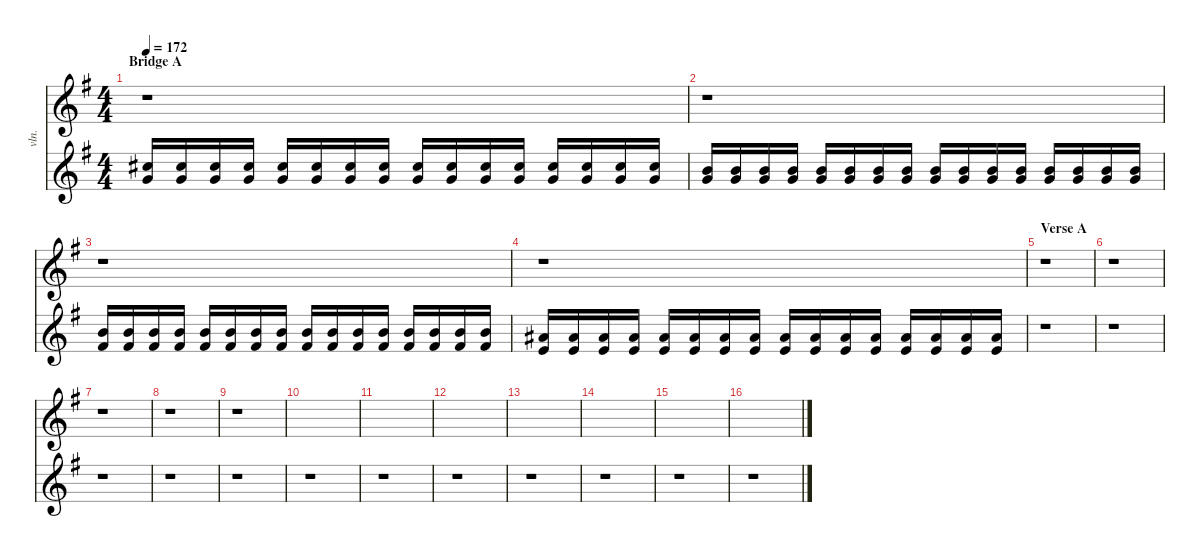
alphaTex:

\defaultSystemsLayout 4
\hideDynamics
\bracketExtendMode nobrackets
\otherSystemsTrackNameOrientation horizontal
\track ("Strings" "vln.") {instrument stringensemble1}
\staff {score}
\tuning (E5 A4 D4 G3)
\ts (4 4)
\section ("" "Bridge A")
\tempo 172
\clef g2
\ks eminor
r.1{dy fff beam Down} |
r.1{beam Down} |
r.1{beam Down} |
r.1{beam Down} |
\section ("" "Verse A")
r.1{beam Down} |
r.1{beam Down} |
r.1{beam Down} |
r.1{beam Down} |
r.1{beam Down} |
|
|
|
|
|
|
\staff {score}
\tuning (G2 D2 A1 E1 B0)
\clef g2
\ottava regular
\simile none
\ks eminor
(29.2{acc forcenatural} 30.1{acc #}).16{dy fff beam Up} (29.2{acc forcenatural} 30.1{acc #}).16{dy ff beam Up} (29.2{acc forcenatural} 30.1{acc #}).16{beam Up} (29.2{acc forcenatural} 30.1{acc #}).16{beam Up} (29.2{acc forcenatural} 30.1{acc #}).16{beam Up} (29.2{acc forcenatural} 30.1{acc #}).16{beam Up} (29.2{acc forcenatural} 30.1{acc #}).16{beam Up} (29.2{acc forcenatural} 30.1{acc #}).16{beam Up} (29.2{acc forcenatural} 30.1{acc #}).16{beam Up} (29.2{acc forcenatural} 30.1{acc #}).16{beam Up} (29.2{acc forcenatural} 30.1{acc #}).16{beam Up} (29.2{acc forcenatural} 30.1{acc #}).16{beam Up} (29.2{acc forcenatural} 30.1{acc #}).16{beam Up} (29.2{acc forcenatural} 30.1{acc #}).16{dy fff beam Up} (29.2{acc forcenatural} 30.1{acc #}).16{beam Up} (29.2{acc forcenatural} 30.1{acc #}).16{beam Up} |
(29.2{acc forcenatural} 28.1{acc forcenatural}).16{beam Up} (29.2{acc forcenatural} 28.1{acc forcenatural}).16{dy ff beam Up} (29.2{acc forcenatural} 28.1{acc forcenatural}).16{beam Up} (29.2{acc forcenatural} 28.1{acc forcenatural}).16{beam Up} (29.2{acc forcenatural} 28.1{acc forcenatural}).16{beam Up} (29.2{acc forcenatural} 28.1{acc forcenatural}).16{beam Up} (29.2{acc forcenatural} 28.1{acc forcenatural}).16{beam Up} (29.2{acc forcenatural} 28.1{acc forcenatural}).16{beam Up} (29.2{acc forcenatural} 28.1{acc forcenatural}).16{beam Up} (29.2{acc forcenatural} 28.1{acc forcenatural}).16{beam Up} (29.2{acc forcenatural} 28.1{acc forcenatural}).16{beam Up} (29.2{acc forcenatural} 28.1{acc forcenatural}).16{beam Up} (29.2{acc forcenatural} 28.1{acc forcenatural}).16{beam Up} (29.2{acc forcenatural} 28.1{acc forcenatural}).16{beam Up} (29.2{acc forcenatural} 28.1{acc forcenatural}).16{beam Up} (29.2{acc forcenatural} 28.1{acc forcenatural}).16{beam Up} |
(28.2{acc #} 28.1{acc forcenatural}).16{dy fff beam Up} (28.2{acc #} 28.1{acc forcenatural}).16{dy ff beam Up} (28.2{acc #} 28.1{acc forcenatural}).16{beam Up} (28.2{acc #} 28.1{acc forcenatural}).16{beam Up} (28.2{acc #} 28.1{acc forcenatural}).16{beam Up} (28.2{acc #} 28.1{acc forcenatural}).16{beam Up} (28.2{acc #} 28.1{acc forcenatural}).16{beam Up} (28.2{acc #} 28.1{acc forcenatural}).16{beam Up} (28.2{acc #} 28.1{acc forcenatural}).16{beam Up} (28.2{acc #} 28.1{acc forcenatural}).16{beam Up} (28.2{acc #} 28.1{acc forcenatural}).16{beam Up} (28.2{acc #} 28.1{acc forcenatural}).16{beam Up} (28.2{acc #} 28.1{acc forcenatural}).16{beam Up} (28.2{acc #} 28.1{acc forcenatural}).16{beam Up} (28.2{acc #} 28.1{acc forcenatural}).16{dy fff beam Up} (28.2{acc #} 28.1{acc forcenatural}).16{beam Up} |
(26.2{acc forcenatural} 27.1{acc #}).16{beam Up} (26.2{acc forcenatural} 27.1{acc #}).16{dy ff beam Up} (26.2{acc forcenatural} 27.1{acc #}).16{beam Up} (26.2{acc forcenatural} 27.1{acc #}).16{beam Up} (26.2{acc forcenatural} 27.1{acc #}).16{beam Up} (26.2{acc forcenatural} 27.1{acc #}).16{beam Up} (26.2{acc forcenatural} 27.1{acc #}).16{beam Up} (26.2{acc forcenatural} 27.1{acc #}).16{beam Up} (26.2{acc forcenatural} 27.1{acc #}).16{beam Up} (26.2{acc forcenatural} 27.1{acc #}).16{beam Up} (26.2{acc forcenatural} 27.1{acc #}).16{beam Up} (26.2{acc forcenatural} 27.1{acc #}).16{beam Up} (26.2{acc forcenatural} 27.1{acc #}).16{beam Up} (26.2{acc forcenatural} 27.1{acc #}).16{beam Up} (26.2{acc forcenatural} 27.1{acc #}).16{beam Up} (26.2{acc forcenatural} 27.1{acc #}).16{beam Up} |
r.1{beam Down} |
r.1{beam Down} |
r.1{beam Down} |
r.1{beam Down} |
r.1{beam Down} |
r.1{beam Down} |
r.1{beam Down} |
r.1{beam Down} |
r.1{beam Down} |
r.1{beam Down} |
r.1{beam Down} |
r.1{beam Down}
